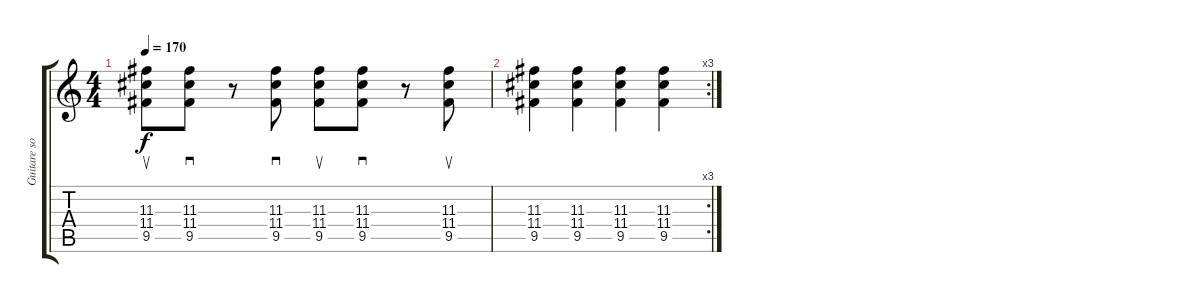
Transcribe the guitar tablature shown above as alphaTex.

\track ("Guitare solo" "Guitare so") {instrument overdrivenguitar}
\staff {score tabs}
\tuning (E4 B3 G3 D3 A2 E2) {hide}
\ts (4 4)
\tempo 170
\clef g2
\ks c
(11.3 11.4 9.5).8{su dy f} (11.3 11.4 9.5).8{sd} r.8 (11.3 11.4 9.5).8{sd} (11.3 11.4 9.5).8{su} (11.3 11.4 9.5).8{sd} r.8 (11.3 11.4 9.5).8{su} |
\rc 3
(11.3 11.4 9.5).4 (11.3 11.4 9.5).4 (11.3 11.4 9.5).4 (11.3 11.4 9.5).4
